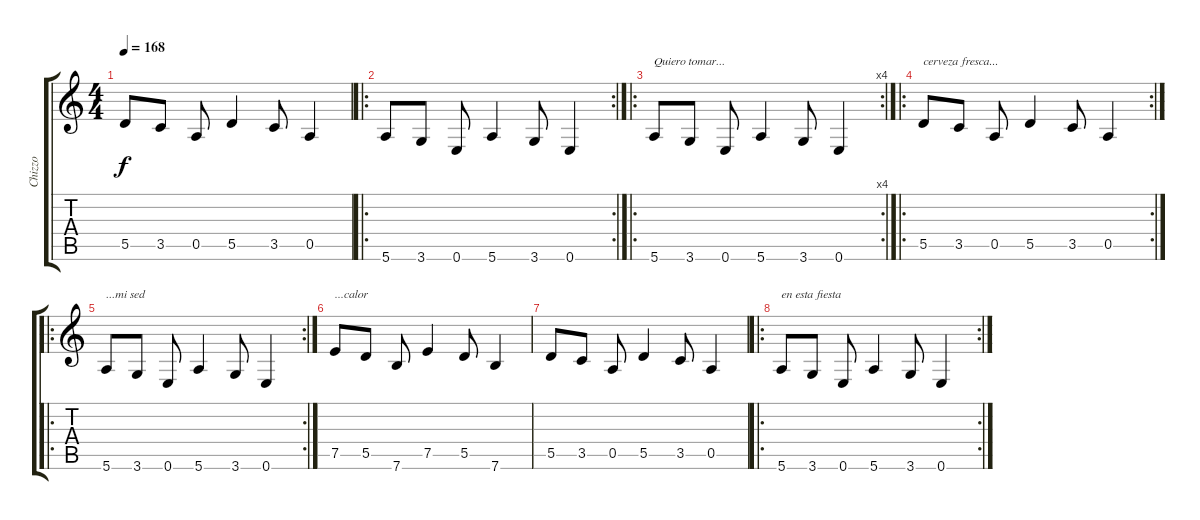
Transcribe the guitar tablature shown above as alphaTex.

\track ("Chizzo" "Chizzo") {instrument overdrivenguitar}
\staff {score tabs}
\tuning (E4 B3 G3 D3 A2 E2) {hide}
\ts (4 4)
\tempo 168
\clef g2
\ks c
5.5.8{dy f} 3.5.8 0.5.8 5.5.4 3.5.8 0.5.4 |
\ro
\rc 2
5.6.8 3.6.8 0.6.8 5.6.4 3.6.8 0.6.4 |
\ro
\rc 4
5.6.8{txt "Quiero tomar..."} 3.6.8 0.6.8 5.6.4 3.6.8 0.6.4 |
\ro
\rc 2
5.5.8{txt "cerveza fresca..."} 3.5.8 0.5.8 5.5.4 3.5.8 0.5.4 |
\ro
\rc 2
5.6.8{txt "...mi sed"} 3.6.8 0.6.8 5.6.4 3.6.8 0.6.4 |
7.5.8{txt "...calor"} 5.5.8 7.6.8 7.5.4 5.5.8 7.6.4 |
5.5.8 3.5.8 0.5.8 5.5.4 3.5.8 0.5.4 |
\ro
\rc 2
5.6.8{txt "en esta fiesta"} 3.6.8 0.6.8 5.6.4 3.6.8 0.6.4
